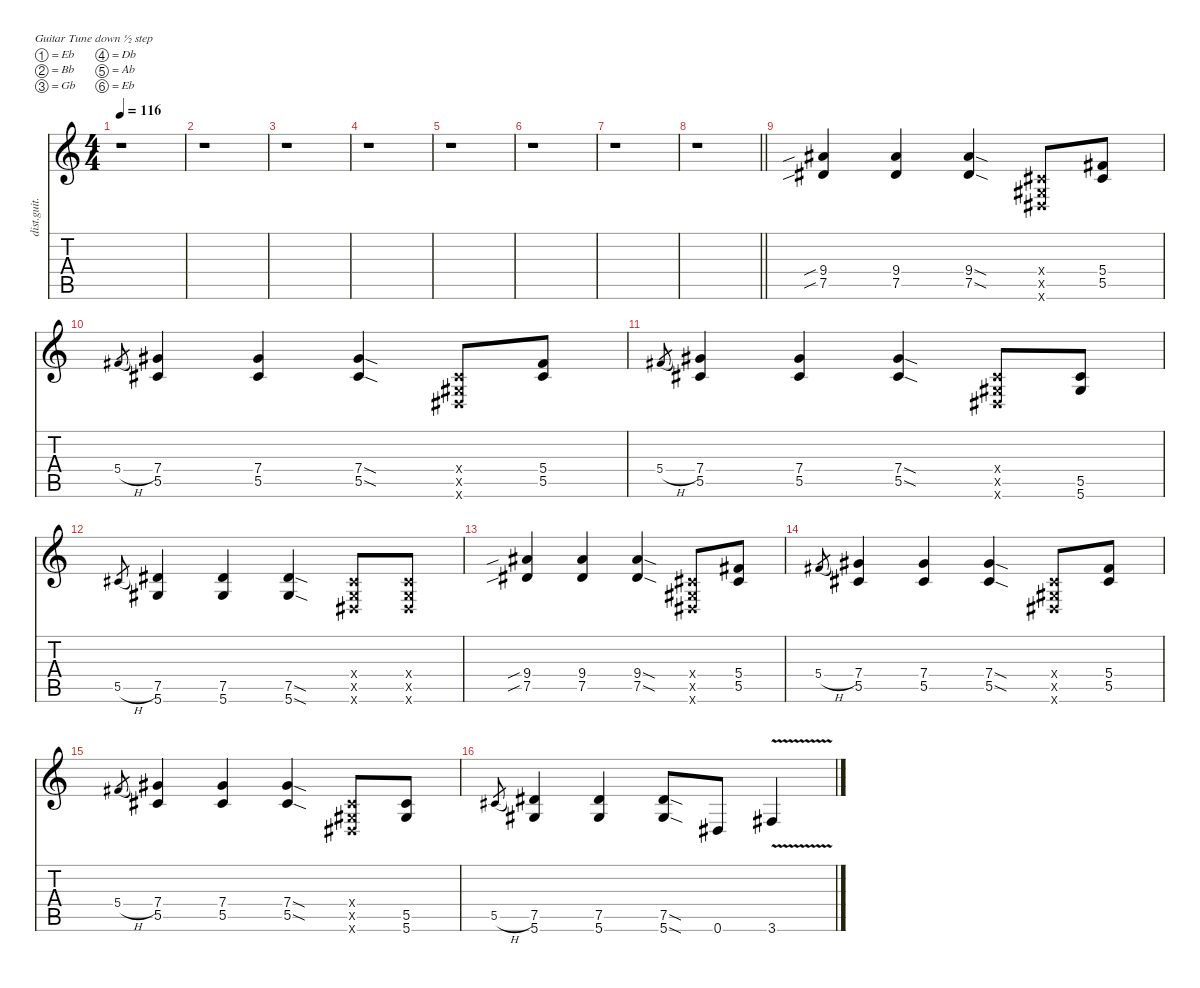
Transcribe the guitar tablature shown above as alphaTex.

\defaultSystemsLayout 4
\hideDynamics
\bracketExtendMode nobrackets
\otherSystemsTrackNameOrientation horizontal
\track ("Guit 1" "dist.guit.") {mute instrument distortionguitar}
\staff {score tabs}
\tuning (Eb4 Bb3 Gb3 Db3 Ab2 Eb2)
\ts (4 4)
\tempo 116
\clef g2
\ks c
r.1{dy f beam Down} |
r.1{beam Down} |
r.1{beam Down} |
r.1{beam Down} |
r.1{beam Down} |
r.1{beam Down} |
r.1{beam Down} |
\barLineRight lightlight
r.1{beam Down} |
(9.4{sib acc #} 7.5{sib acc #}).4{beam Up} (9.4{acc #} 7.5{acc #}).4{beam Up} (9.4{sod acc #} 7.5{sod acc #}).4{beam Up} (0.4{x acc #} 0.5{x acc #} 0.6{x acc #}).8{beam Up} (5.4{acc #} 5.5{acc #}).8{beam Up} |
5.4{h acc #}.8{gr dy mf beam Up} (7.4{acc #} 5.5{acc #}).4{dy f beam Up} (7.4{acc #} 5.5{acc #}).4{beam Up} (7.4{sod acc #} 5.5{sod acc #}).4{beam Up} (0.4{x acc #} 0.5{x acc #} 0.6{x acc #}).8{beam Up} (5.4{acc #} 5.5{acc #}).8{beam Up} |
5.4{h acc #}.8{gr dy mf beam Up} (7.4{acc #} 5.5{acc #}).4{dy f beam Up} (7.4{acc #} 5.5{acc #}).4{beam Up} (7.4{sod acc #} 5.5{sod acc #}).4{beam Up} (0.4{x acc #} 0.5{x acc #} 0.6{x acc #}).8{beam Up} (5.5{acc #} 5.6{acc #}).8{beam Up} |
5.5{h acc #}.8{gr dy mf beam Up} (7.5{acc #} 5.6{acc #}).4{dy f beam Up} (7.5{acc #} 5.6{acc #}).4{beam Up} (7.5{sod acc #} 5.6{sod acc #}).4{beam Up} (0.4{x acc #} 0.5{x acc #} 0.6{x acc #}).8{beam Up} (0.4{x acc #} 0.5{x acc #} 0.6{x acc #}).8{beam Up} |
(9.4{sib acc #} 7.5{sib acc #}).4{beam Up} (9.4{acc #} 7.5{acc #}).4{beam Up} (9.4{sod acc #} 7.5{sod acc #}).4{beam Up} (0.4{x acc #} 0.5{x acc #} 0.6{x acc #}).8{beam Up} (5.4{acc #} 5.5{acc #}).8{beam Up} |
5.4{h acc #}.8{gr dy mf beam Up} (7.4{acc #} 5.5{acc #}).4{dy f beam Up} (7.4{acc #} 5.5{acc #}).4{beam Up} (7.4{sod acc #} 5.5{sod acc #}).4{beam Up} (0.4{x acc #} 0.5{x acc #} 0.6{x acc #}).8{beam Up} (5.4{acc #} 5.5{acc #}).8{beam Up} |
5.4{h acc #}.8{gr dy mf beam Up} (7.4{acc #} 5.5{acc #}).4{dy f beam Up} (7.4{acc #} 5.5{acc #}).4{beam Up} (7.4{sod acc #} 5.5{sod acc #}).4{beam Up} (0.4{x acc #} 0.5{x acc #} 0.6{x acc #}).8{beam Up} (5.5{acc #} 5.6{acc #}).8{beam Up} |
5.5{h acc #}.8{gr dy mf beam Up} (7.5{acc #} 5.6{acc #}).4{dy f beam Up} (7.5{acc #} 5.6{acc #}).4{beam Up} (7.5{sod acc #} 5.6{sod acc #}).8{beam Up} 0.6{acc #}.8{beam Up} 3.6{v acc #}.4{beam Up}
